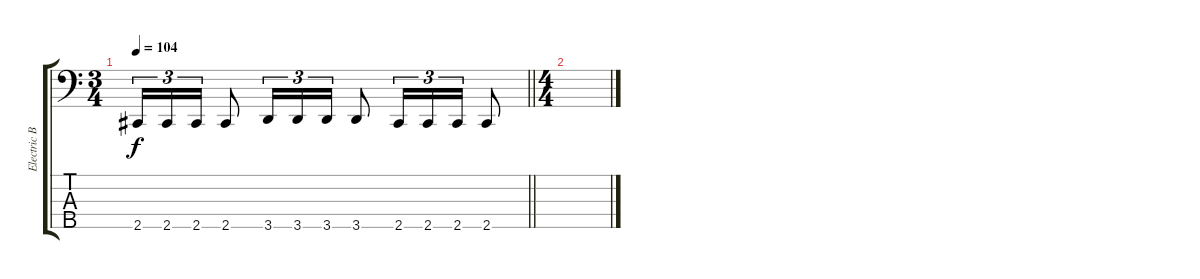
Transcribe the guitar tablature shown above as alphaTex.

\track ("Electric Bass" "Electric B") {instrument electricbassfinger}
\staff {score tabs}
\tuning (B2 Gb2 B1 Gb1 B0) {hide}
\ts (3 4)
\tempo 104
\clef f4
\barLineRight lightlight
\ks c
2.5.16{tu (3 2) dy f} 2.5.16{tu (3 2)} 2.5.16{tu (3 2)} 2.5.8 3.5.16{tu (3 2)} 3.5.16{tu (3 2)} 3.5.16{tu (3 2)} 3.5.8 2.5.16{tu (3 2)} 2.5.16{tu (3 2)} 2.5.16{tu (3 2)} 2.5.8 |
\ts (4 4)
